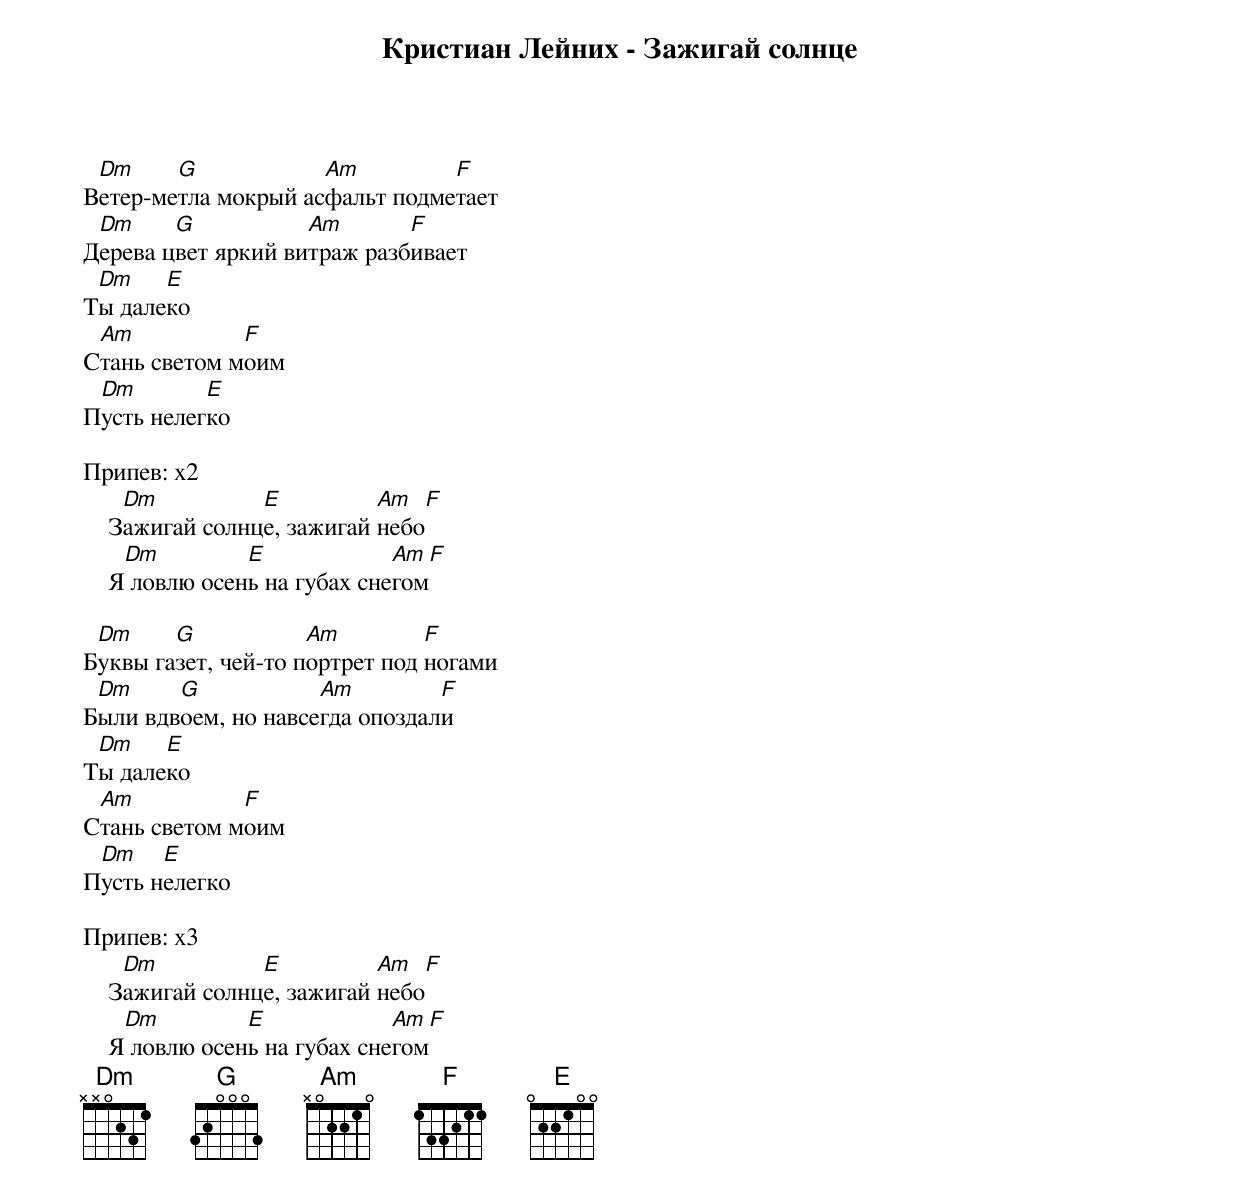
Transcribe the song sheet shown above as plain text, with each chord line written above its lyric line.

Кристиан Лейних - Зажигай солнце

 Dm     G            Am         F
Ветер-метла мокрый асфальт подметает
 Dm     G           Am       F
Дерева цвет яркий витраж разбивает
 Dm    E
Ты далеко
 Am           F
Стань светом моим
 Dm        E
Пусть нелегко

Припев: x2
     Dm          E          Am  F
    Зажигай солнце, зажигай небо
     Dm         E             Am F
    Я ловлю осень на губах снегом

 Dm     G            Am         F
Буквы газет, чей-то портрет под ногами
 Dm     G            Am         F
Были вдвоем, но навсегда опоздали
 Dm    E
Ты далеко
 Am           F
Стань светом моим
 Dm    E
Пусть нелегко

Припев: x3
     Dm          E          Am  F
    Зажигай солнце, зажигай небо
     Dm         E             Am F
    Я ловлю осень на губах снегом
